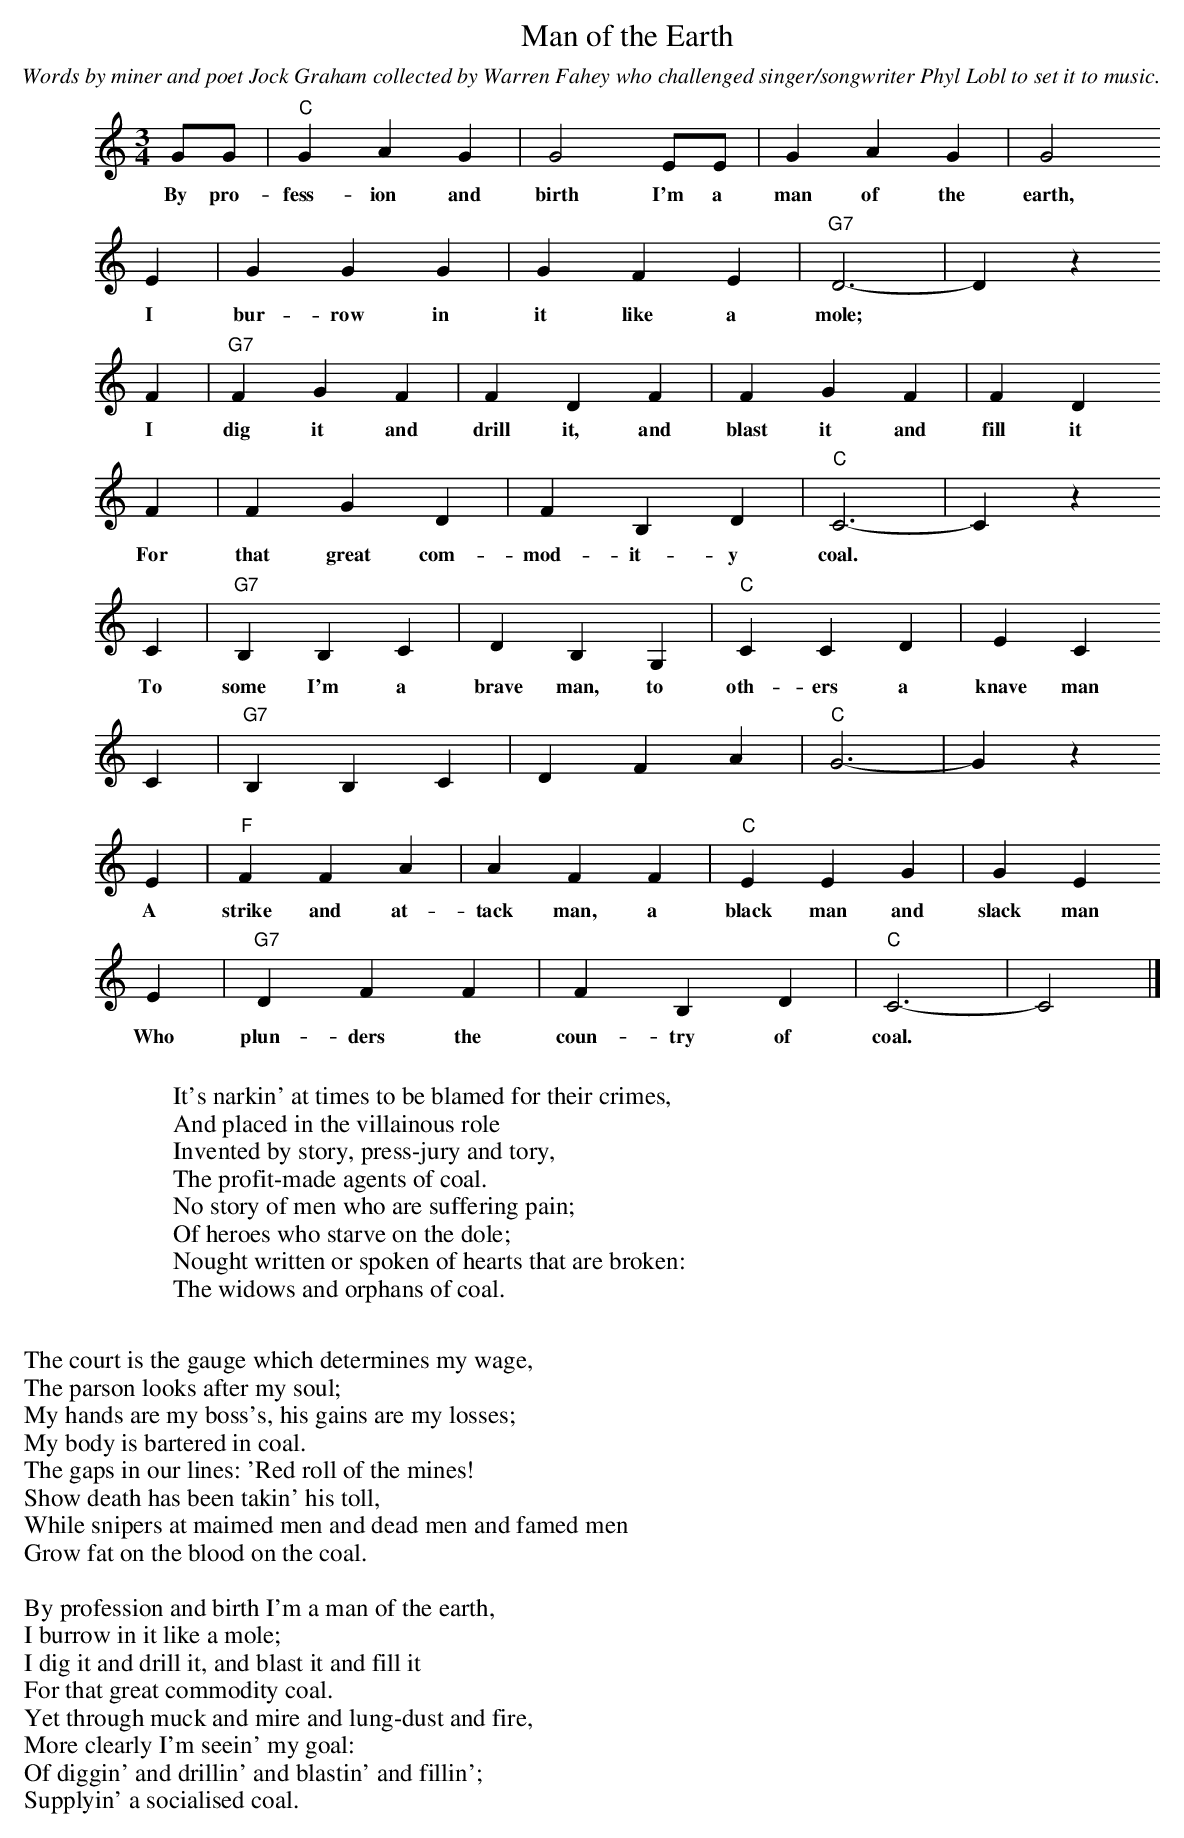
X:1
T:Man of the Earth
C:Words by miner and poet Jock Graham collected by Warren Fahey who challenged singer/songwriter Phyl Lobl to set it to music.
M:3/4
L:1/4
K:Cmaj
G/2G/2|"C"GAG|G2 E/2E/2|G AG|G2
w:By pro-fess-ion and birth I'm a man of the earth,
E|GGG|GFE|"G7"D3-|Dz
w:I bur-row in it like a mole;
F|"G7"FGF|FDF|FGF|FD
w:I dig it and drill it, and blast it and fill it
F|FGD|FB,D|"C"C3-|Cz
w:For that great com-mod-it-y coal.
C|"G7"B,B,C|DB,G,|"C"CCD|EC
w:To some I'm a brave man, to oth-ers a knave man
C|"G7"B,B,C|DFA|"C"G3-|Gz
c:Who's put-ting the land in a hole;
E|"F"FFA|AFF|"C"EEG|GE
w:A strike and at-tack man, a black man and slack man
E|"G7"DFF|FB,D|"C"C3-|C2|]
w:Who plun-ders the coun-try of coal.
W:
W:It's narkin' at times to be blamed for their crimes,
W:And placed in the villainous role
W:Invented by story, press-jury and tory,
W:The profit-made agents of coal.
W:No story of men who are suffering pain;
W:Of heroes who starve on the dole;
W:Nought written or spoken of hearts that are broken:
W:The widows and orphans of coal.
W:
W:
W:The court is the gauge which determines my wage,
W:The parson looks after my soul;
W:My hands are my boss's, his gains are my losses;
W:My body is bartered in coal.
W:The gaps in our lines: 'Red roll of the mines!
W:Show death has been takin' his toll,
W:While snipers at maimed men and dead men and famed men
W:Grow fat on the blood on the coal.
W:
W:By profession and birth I'm a man of the earth,
W:I burrow in it like a mole;
W:I dig it and drill it, and blast it and fill it
W:For that great commodity coal.
W:Yet through muck and mire and lung-dust and fire,
W:More clearly I'm seein' my goal:
W:Of diggin' and drillin' and blastin' and fillin';
W:Supplyin' a socialised coal.
